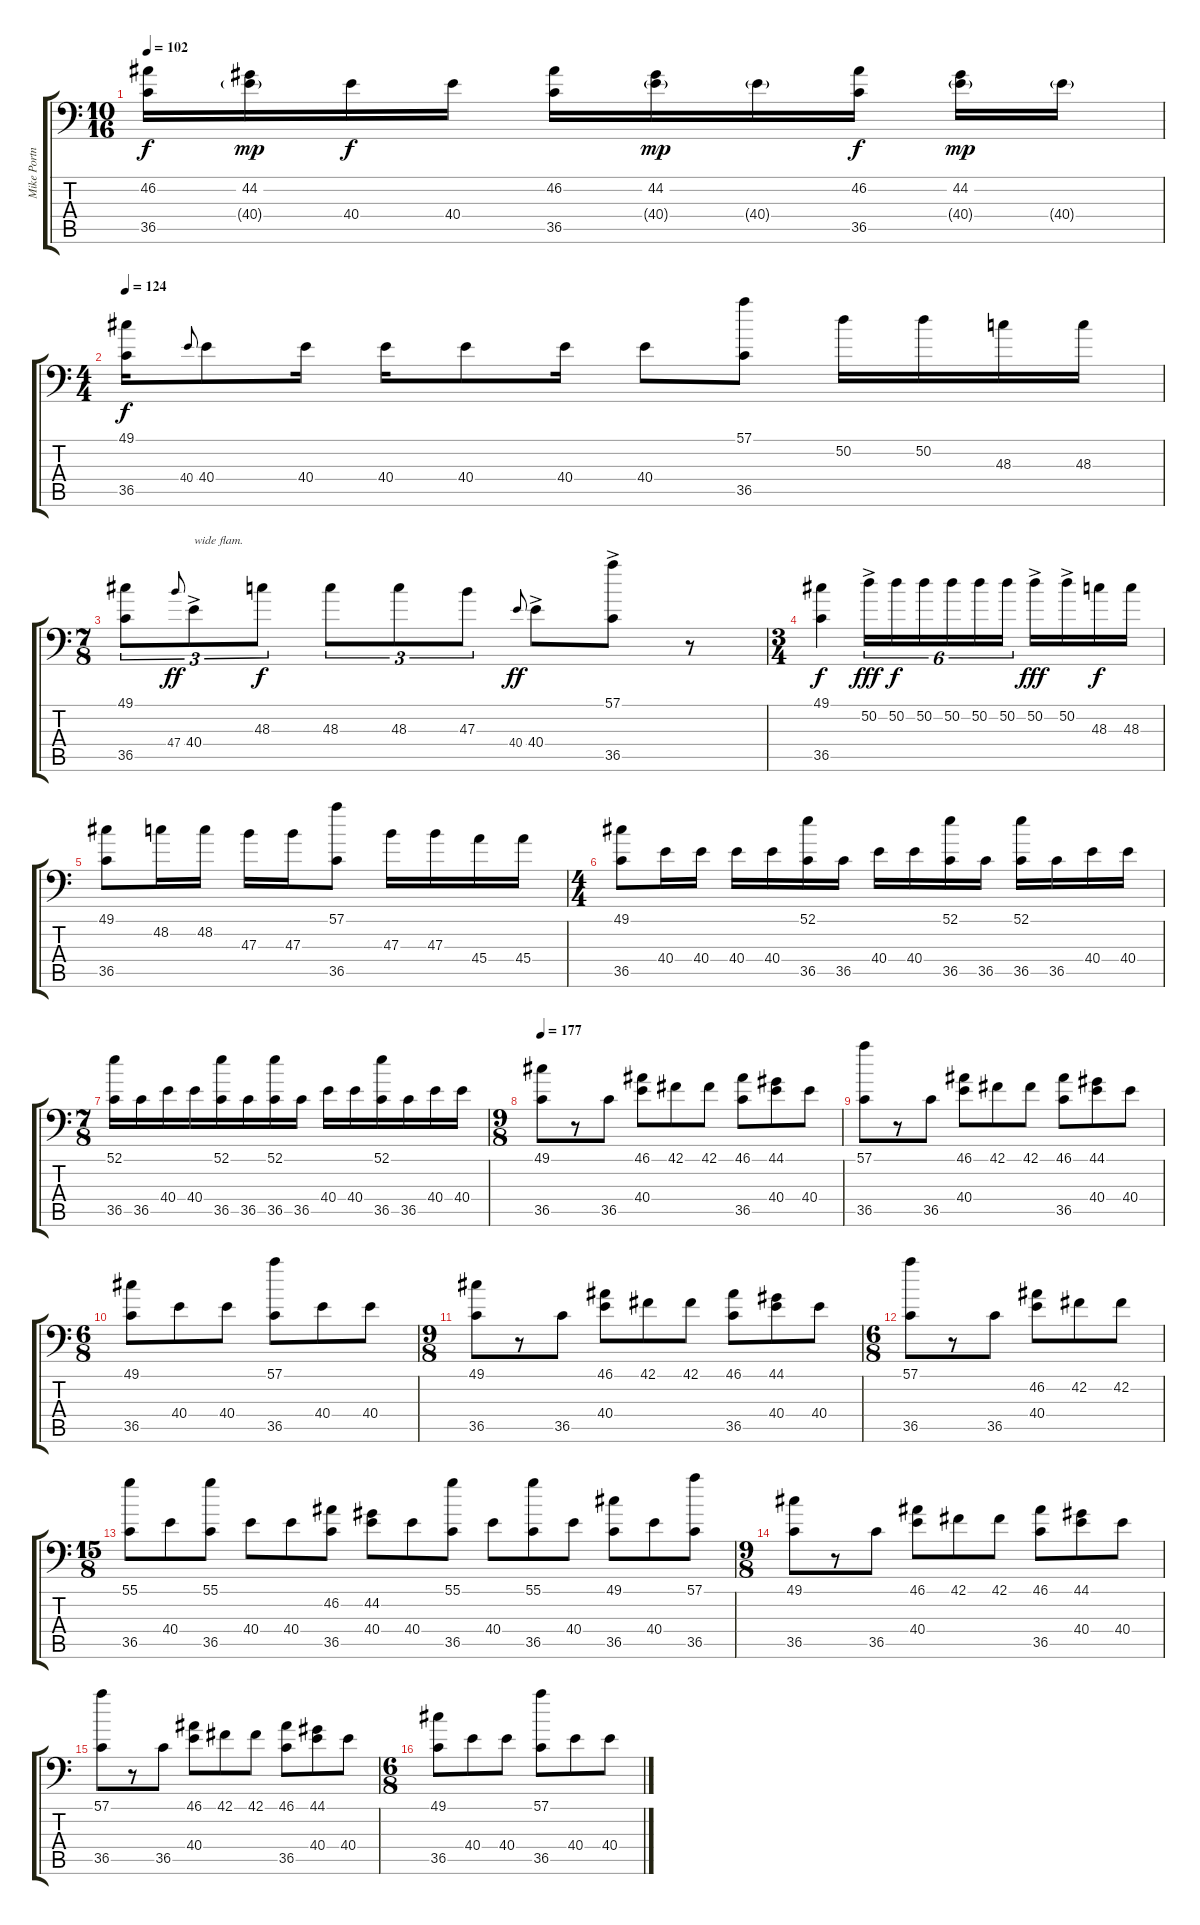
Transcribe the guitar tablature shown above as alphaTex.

\track ("Mike Portnoy" "Mike Portn") {instrument acousticgrandpiano}
\staff {score tabs}
\tuning (C-1 C-1 C-1 C-1 C-1 C-1) {hide}
\ts (10 16)
\tempo 102
\clef f4
\ks c
(46.2 36.5).16{dy f} (44.2 40.4{g}).16{dy mp} 40.4.16{dy f} 40.4.16 (46.2 36.5).16 (44.2 40.4{g}).16{dy mp} 40.4{g}.16 (46.2 36.5).16{dy f} (44.2 40.4{g}).16{dy mp} 40.4{g}.16 |
\ts (4 4)
\tempo 124
(49.1 36.5).16{dy f} 40.4.8{gr onbeat} 40.4.8 40.4.16 40.4.16 40.4.8 40.4.16 40.4.8 (57.1 36.5).8 50.2.16 50.2.16 48.3.16 48.3.16 |
\ts (7 8)
(49.1 36.5).8{tu (3 2)} 47.4.8{gr onbeat dy ff} 40.4{ac}.8{tu (3 2) txt "wide flam."} 48.3.8{tu (3 2) dy f} 48.3.8{tu (3 2)} 48.3.8{tu (3 2)} 47.3.8{tu (3 2)} 40.4.8{gr onbeat dy ff} 40.4{ac}.8 (57.1{ac} 36.5{ac}).8 r.8 |
\ts (3 4)
(49.1 36.5).4{dy f} 50.2{ac}.16{tu (6 4) dy fff} 50.2.16{tu (6 4) dy f} 50.2.16{tu (6 4)} 50.2.16{tu (6 4)} 50.2.16{tu (6 4)} 50.2.16{tu (6 4)} 50.2{ac}.16{dy fff} 50.2{ac}.16 48.3.16{dy f} 48.3.16 |
(49.1 36.5).8 48.2.16 48.2.16 47.3.16 47.3.16 (57.1 36.5).8 47.3.16 47.3.16 45.4.16 45.4.16 |
\ts (4 4)
(49.1 36.5).8 40.4.16 40.4.16 40.4.16 40.4.16 (52.1 36.5).16 36.5.16 40.4.16 40.4.16 (52.1 36.5).16 36.5.16 (52.1 36.5).16 36.5.16 40.4.16 40.4.16 |
\ts (7 8)
(52.1 36.5).16 36.5.16 40.4.16 40.4.16 (52.1 36.5).16 36.5.16 (52.1 36.5).16 36.5.16 40.4.16 40.4.16 (52.1 36.5).16 36.5.16 40.4.16 40.4.16 |
\ts (9 8)
\tempo 177
(49.1 36.5).8 r.8 36.5.8 (46.1 40.4).8 42.1.8 42.1.8 (46.1 36.5).8 (44.1 40.4).8 40.4.8 |
(57.1 36.5).8 r.8 36.5.8 (46.1 40.4).8 42.1.8 42.1.8 (46.1 36.5).8 (44.1 40.4).8 40.4.8 |
\ts (6 8)
(49.1 36.5).8 40.4.8 40.4.8 (57.1 36.5).8 40.4.8 40.4.8 |
\ts (9 8)
(49.1 36.5).8 r.8 36.5.8 (46.1 40.4).8 42.1.8 42.1.8 (46.1 36.5).8 (44.1 40.4).8 40.4.8 |
\ts (6 8)
(57.1 36.5).8 r.8 36.5.8 (46.2 40.4).8 42.2.8 42.2.8 |
\ts (15 8)
(55.1 36.5).8 40.4.8 (55.1 36.5).8 40.4.8 40.4.8 (46.2 36.5).8 (44.2 40.4).8 40.4.8 (55.1 36.5).8 40.4.8 (55.1 36.5).8 40.4.8 (49.1 36.5).8 40.4.8 (57.1 36.5).8 |
\ts (9 8)
(49.1 36.5).8 r.8 36.5.8 (46.1 40.4).8 42.1.8 42.1.8 (46.1 36.5).8 (44.1 40.4).8 40.4.8 |
(57.1 36.5).8 r.8 36.5.8 (46.1 40.4).8 42.1.8 42.1.8 (46.1 36.5).8 (44.1 40.4).8 40.4.8 |
\ts (6 8)
(49.1 36.5).8 40.4.8 40.4.8 (57.1 36.5).8 40.4.8 40.4.8
